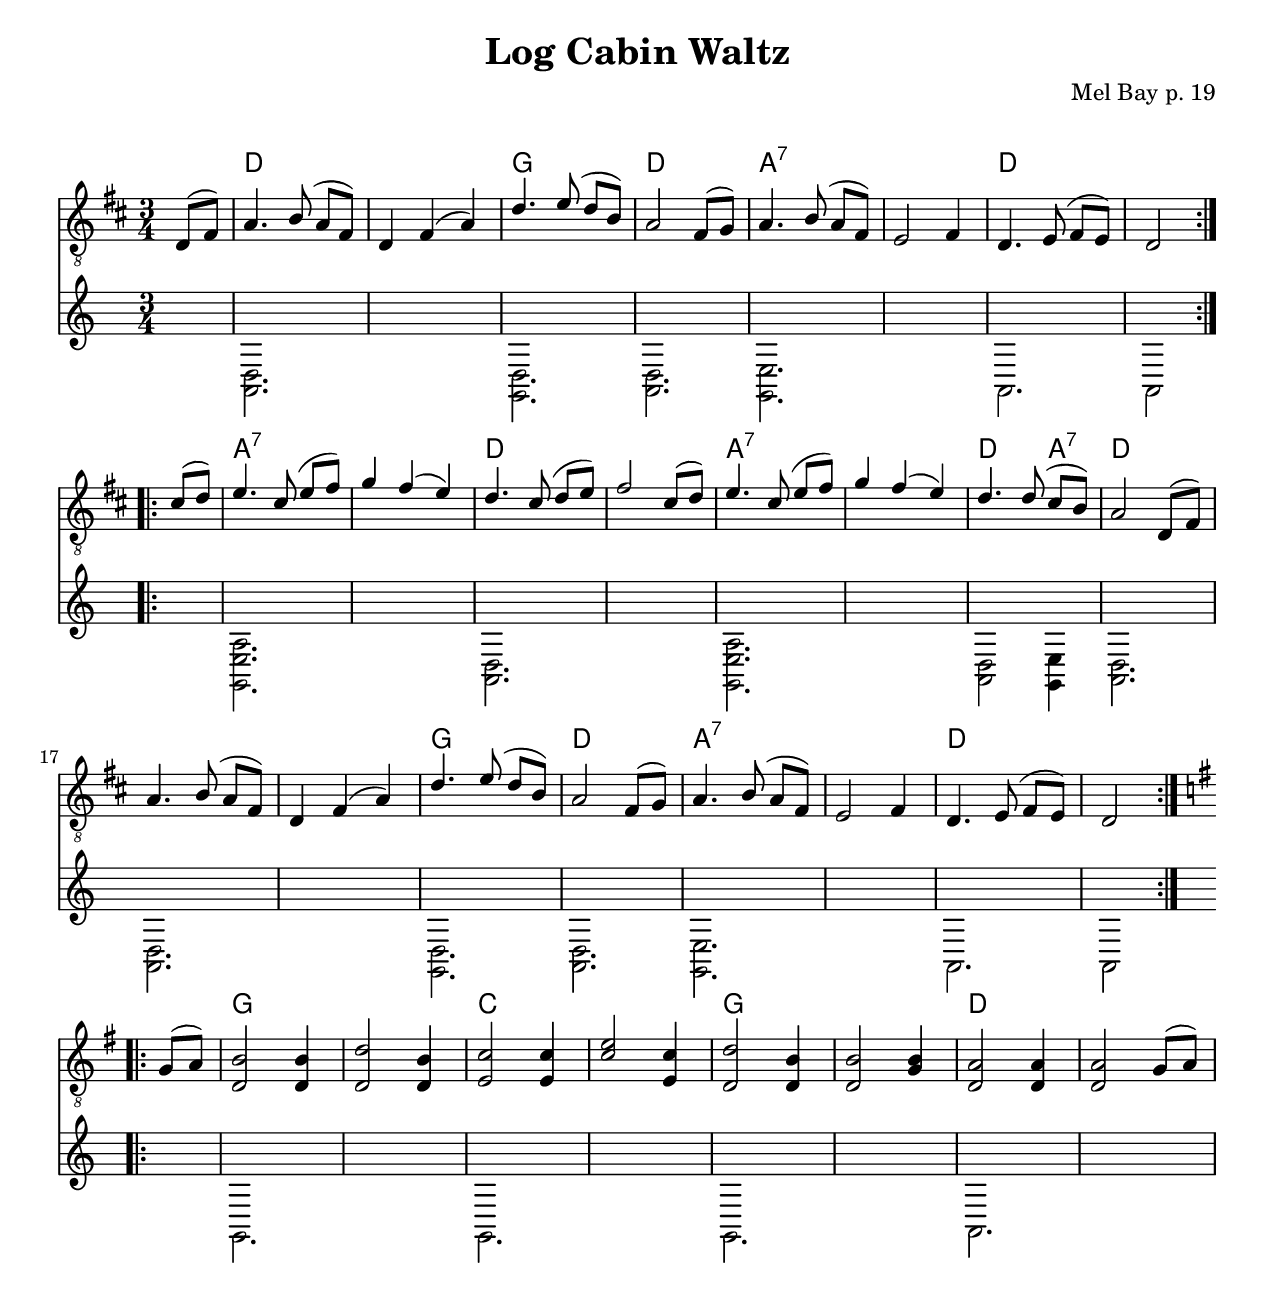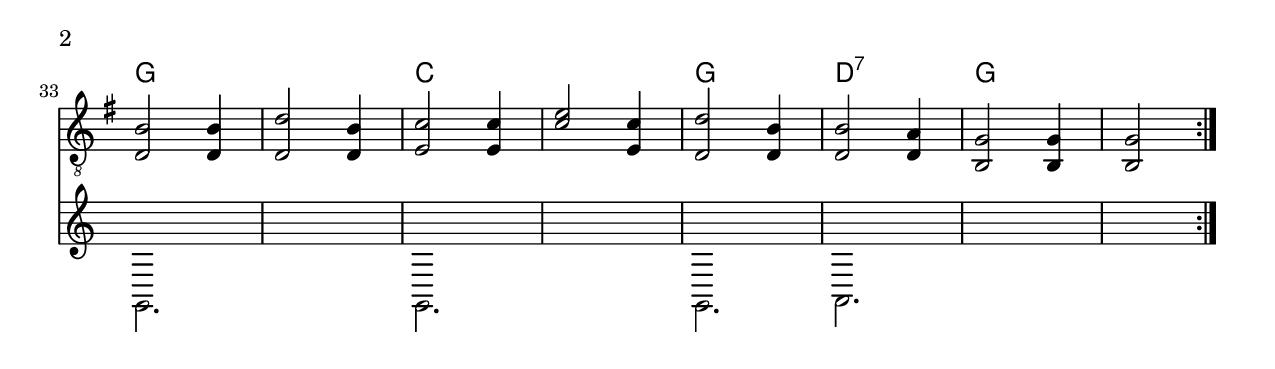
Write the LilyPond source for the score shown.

\include "style.ily"
\version "2.18.2"

\header {
  title = "Log Cabin Waltz"
  composer = "Mel Bay p. 19"
  subject = "Fussy"
}

\score {

  \transpose c c
  << \chords {
    % chords
    s4 d2. s g d a:7 s d s2 \break
    s4 a2.:7 s d s a:7 s d2 a4:7 d2. \break
    s s g d a:7 s d s2 \break
    s4 g2. s c s g s d s \break
    g s c s g d:7 g s2 \break
  } << \relative g {
    % melody
    \clef "treble_8"
    \key d \major
    \time 3/4
    \partial 4
    \repeat volta 2 {
      d8( fs) | a4. b8( a fs) | d4 fs( a) | d4. e8( d8 b8) | a2 fs8( g) |
      a4. b8( a fs) | e2 fs4 | d4. e8( fs e) | d2 \break
    }
    \repeat volta 2 {
      cs'8( d) | e4. cs8( e fs) | g4 fs( e) | d4. cs8( d e) | fs2 cs8( d) |
      e4. cs8( e fs) | g4 fs( e) | d4. d8( cs b) | a2 d,8( fs) | \break
      a4. b8( a fs) | d4 fs( a) | d4. e8( d b) | a2 fs8( g) |
      a4. b8( a fs) | e2 fs4 | d4. e8( fs e) | d2 \break
    }
    \key g \major
    \repeat volta 2 {
      g8( a) | <b d,>2 <b d,>4 | <d d,>2 <b d,>4 | <c e,>2 <c e,>4 | <e c>2 <c e,>4 |
      <d d,>2 <b d,>4 | <b d,>2 <b g>4 | <a d,>2 <a d,>4 | <a d,>2 g8( a) | \break
      <b d,>2 <b d,>4 | <d d,>2 <b d,>4 | <c e,>2 <c e,>4 | <e c>2 <c e,>4 |
      <d d,>2 <b d,>4 | <b d,>2 <a d,>4 | <g b,>2 <g b,>4 | <g b,>2 \break
    }

  } \\ \relative g {
    % accompaniment
    s4 | <d a>2. | s | <d g,> | <d a> | <e g,> | s | a, | a2 \break
    s4 | <a' e g,>2. | s | <d, a> | s | <a' e g,> | s | <d, a>2 <e g,>4 | <d a>2. | \break
    <d a> | s | <d g,> | <d a> | <e g,> | s | a, | a2 \break
    s4 | g2. | s | g | s | g | s | a | s | \break
    g | s | g | s | g | a | s | s2 \break
  } >> >>
}

